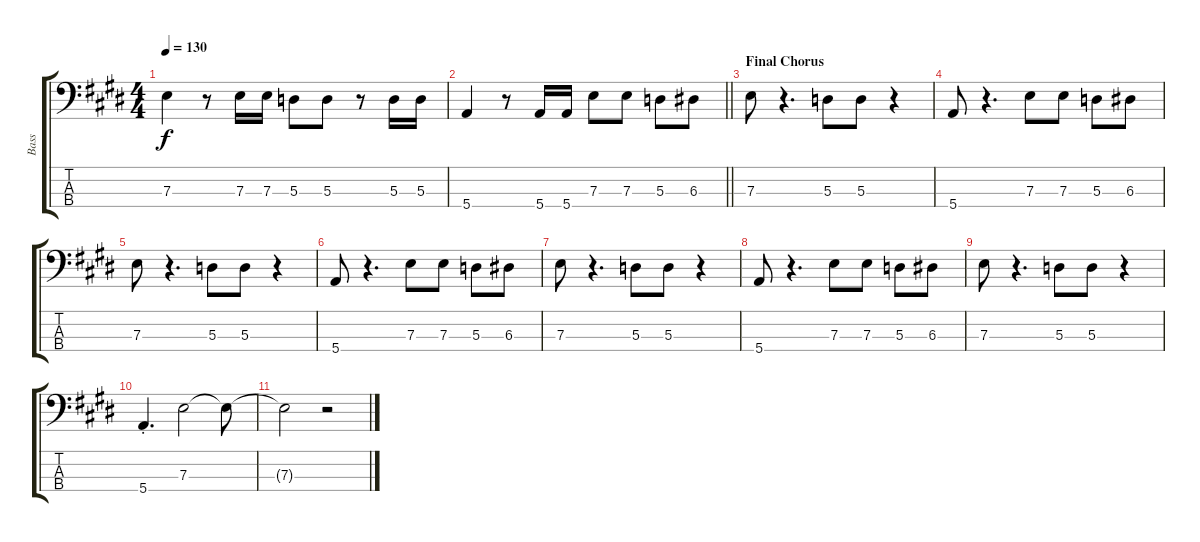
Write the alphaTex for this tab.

\track ("Bass" "Bass") {instrument electricbassfinger}
\staff {score tabs}
\tuning (G2 D2 A1 E1) {hide}
\ts (4 4)
\tempo 130
\clef f4
\ks e
7.3.4{dy f} r.8 7.3.16 7.3.16 5.3.8 5.3.8 r.8 5.3.16 5.3.16 |
\barLineRight lightlight
5.4.4 r.8 5.4.16 5.4.16 7.3.8 7.3.8 5.3.8 6.3.8 |
\section ("" "Final Chorus")
7.3.8 r.4{d} 5.3.8 5.3.8 r.4 |
5.4.8 r.4{d} 7.3.8 7.3.8 5.3.8 6.3.8 |
7.3.8 r.4{d} 5.3.8 5.3.8 r.4 |
5.4.8 r.4{d} 7.3.8 7.3.8 5.3.8 6.3.8 |
7.3.8 r.4{d} 5.3.8 5.3.8 r.4 |
5.4.8 r.4{d} 7.3.8 7.3.8 5.3.8 6.3.8 |
7.3.8 r.4{d} 5.3.8 5.3.8 r.4 |
5.4{st}.4{d} 7.3.2 7.3{t}.8 |
7.3{t}.2 r.2
